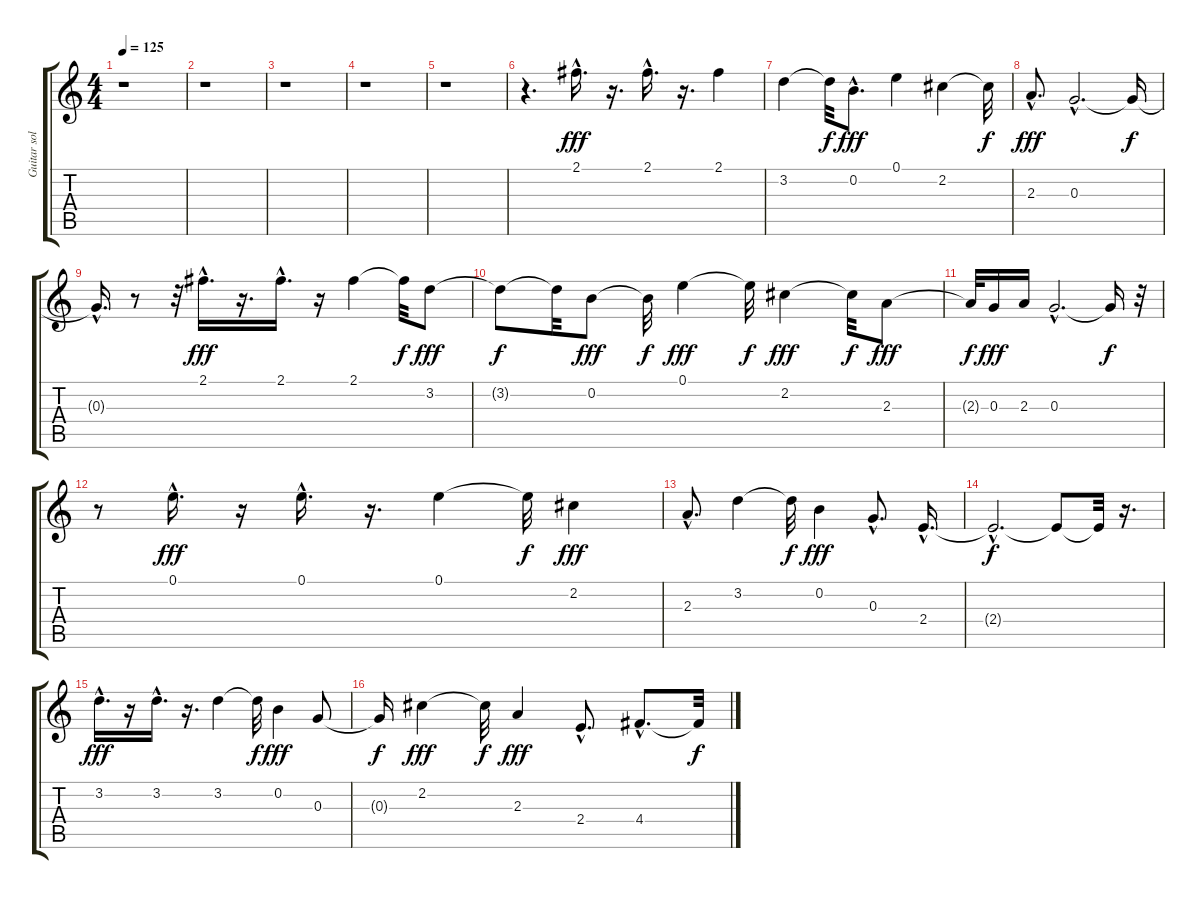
\track ("Guitar solo" "Guitar sol") {instrument acousticguitarsteel}
\staff {score tabs}
\tuning (E4 B3 G3 D3 A2 E2) {hide}
\ts (4 4)
\tempo 125
\clef g2
\ks c
r.1{dy fff instrument acousticguitarsteel} |
r.1 |
r.1 |
r.1 |
r.1 |
r.4{d} 2.1{hac}.16{d volume 15} r.16{d} 2.1{hac}.16{d} r.16{d} 2.1.4 |
3.2.4 3.2{t}.32{dy f} 0.2{hac}.8{d dy fff} 0.1.4 2.2.4 2.2{t}.32{dy f} |
2.3{hac}.8{d dy fff} 0.3{hac}.2{d} 0.3{t}.16{dy f} |
0.3{hac t}.16{d} r.8 r.32 2.1{hac}.16{d dy fff} r.16{d} 2.1{hac}.16{d} r.16 2.1.4 2.1{t}.32{dy f} 3.2.8{dy fff} |
3.2{t}.8{dy f} 3.2{t}.32 0.2.8{dy fff} 0.2{t}.32{dy f} 0.1.4{dy fff} 0.1{t}.32{dy f} 2.2.4{dy fff} 2.2{t}.32{dy f} 2.3.8{dy fff} |
2.3{t}.32{dy f} 0.3.16{dy fff} 2.3.16 0.3{hac}.2{d} 0.3{t}.16{dy f} r.32 |
r.8 0.1{hac}.16{d dy fff} r.16 0.1{hac}.16{d} r.16{d} 0.1.4 0.1{t}.32{dy f} 2.2.4{dy fff} |
2.3{hac}.8{d} 3.2.4 3.2{t}.32{dy f} 0.2.4{dy fff} 0.3{hac}.8{d} 2.4{hac}.16{d} |
2.4{hac t}.2{d dy f} 2.4{t}.8 2.4{t}.32 r.16{d} |
3.2{hac}.16{d dy fff} r.16 3.2{hac}.16{d} r.16{d} 3.2.4 3.2{t}.32{dy f} 0.2.4{dy fff} 0.3.8 |
0.3{t}.16{dy f} 2.2.4{dy fff} 2.2{t}.32{dy f} 2.3.4{dy fff} 2.4{hac}.8{d} 4.4{hac}.8{d} 4.4{t}.32{dy f}
